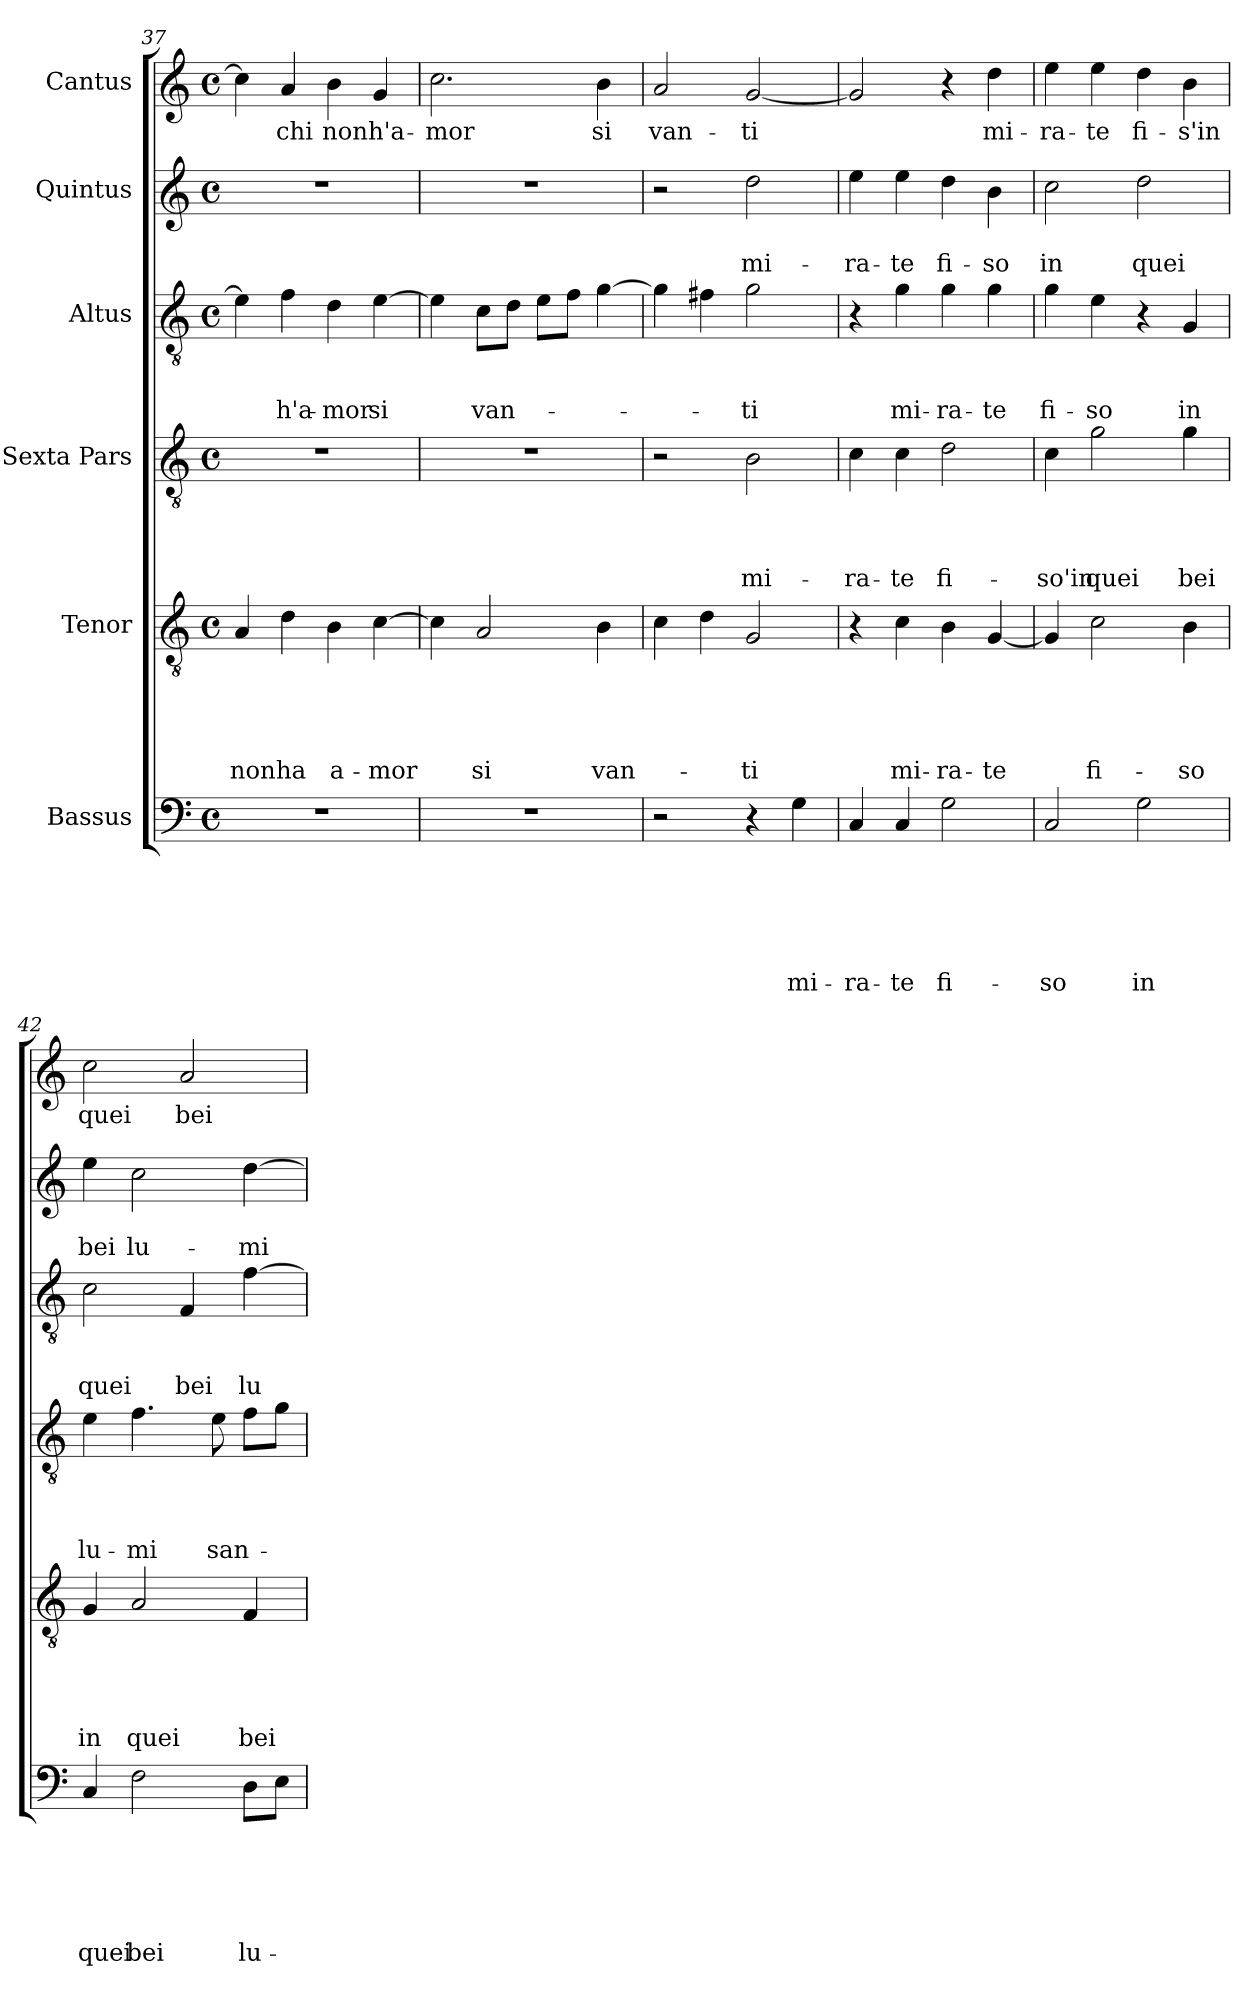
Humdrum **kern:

**kern	**text	**text	**text	**text	**text	**text	**kern	**text	**text	**text	**text	**text	**kern	**text	**text	**text	**text	**kern	**text	**text	**text	**kern	**text	**text	**kern	**text
*part6	*part6	*part6	*part6	*part6	*part6	*part6	*part5	*part5	*part5	*part5	*part5	*part5	*part4	*part4	*part4	*part4	*part4	*part3	*part3	*part3	*part3	*part2	*part2	*part2	*part1	*part1
*staff6	*staff6	*staff6	*staff6	*staff6	*staff6	*staff6	*staff5	*staff5	*staff5	*staff5	*staff5	*staff5	*staff4	*staff4	*staff4	*staff4	*staff4	*staff3	*staff3	*staff3	*staff3	*staff2	*staff2	*staff2	*staff1	*staff1
*I"Bassus	*	*	*	*	*	*	*I"Tenor	*	*	*	*	*	*I"Sexta Pars	*	*	*	*	*I"Altus	*	*	*	*I"Quintus	*	*	*I"Cantus	*
*clefF4	*	*	*	*	*	*	*clefGv2	*	*	*	*	*	*clefGv2	*	*	*	*	*clefGv2	*	*	*	*clefG2	*	*	*clefG2	*
*k[]	*	*	*	*	*	*	*k[]	*	*	*	*	*	*k[]	*	*	*	*	*k[]	*	*	*	*k[]	*	*	*k[]	*
*C:	*	*	*	*	*	*	*C:	*	*	*	*	*	*C:	*	*	*	*	*C:	*	*	*	*C:	*	*	*C:	*
*M4/4	*	*	*	*	*	*	*M4/4	*	*	*	*	*	*M4/4	*	*	*	*	*M4/4	*	*	*	*M4/4	*	*	*M4/4	*
*met(c)	*	*	*	*	*	*	*met(c)	*	*	*	*	*	*met(c)	*	*	*	*	*met(c)	*	*	*	*met(c)	*	*	*met(c)	*
=37	=37	=37	=37	=37	=37	=37	=37	=37	=37	=37	=37	=37	=37	=37	=37	=37	=37	=37	=37	=37	=37	=37	=37	=37	=37	=37
1r	.	.	.	.	.	.	4A/	.	.	.	.	non	1r	.	.	.	.	4e\]	.	.	.	1r	.	.	4cc\]	.
.	.	.	.	.	.	.	4d\	.	.	.	.	ha	.	.	.	.	.	4f\	.	.	h'a-	.	.	.	4a/	chi
.	.	.	.	.	.	.	4B\	.	.	.	.	a-	.	.	.	.	.	4d\	.	.	-mor	.	.	.	4b\	non
.	.	.	.	.	.	.	[4c\	.	.	.	.	-mor	.	.	.	.	.	[4e\	.	.	si	.	.	.	4g/	h'a-
=38	=38	=38	=38	=38	=38	=38	=38	=38	=38	=38	=38	=38	=38	=38	=38	=38	=38	=38	=38	=38	=38	=38	=38	=38	=38	=38
1r	.	.	.	.	.	.	4c\]	.	.	.	.	.	1r	.	.	.	.	4e\]	.	.	.	1r	.	.	2.cc\	-mor
.	.	.	.	.	.	.	2A/	.	.	.	.	si	.	.	.	.	.	8c\L	.	.	van-	.	.	.	.	.
.	.	.	.	.	.	.	.	.	.	.	.	.	.	.	.	.	.	8d\J	.	.	.	.	.	.	.	.
.	.	.	.	.	.	.	.	.	.	.	.	.	.	.	.	.	.	8e\L	.	.	.	.	.	.	.	.
.	.	.	.	.	.	.	.	.	.	.	.	.	.	.	.	.	.	8f\J	.	.	.	.	.	.	.	.
.	.	.	.	.	.	.	4B\	.	.	.	.	van-	.	.	.	.	.	[4g\	.	.	.	.	.	.	4b\	si
!!LO:LB:g=z
=39	=39	=39	=39	=39	=39	=39	=39	=39	=39	=39	=39	=39	=39	=39	=39	=39	=39	=39	=39	=39	=39	=39	=39	=39	=39	=39
2r	.	.	.	.	.	.	4c\	.	.	.	.	.	2r	.	.	.	.	4g\]	.	.	.	2r	.	.	2a/	van-
.	.	.	.	.	.	.	4d\	.	.	.	.	.	.	.	.	.	.	4f#X\	.	.	.	.	.	.	.	.
4r	.	.	.	.	.	.	2G/	.	.	.	.	-ti	2B\	.	.	.	mi-	2g\	.	.	-ti	2dd\	.	mi-	[2g/	-ti
4G\	.	.	.	.	.	mi-	.	.	.	.	.	.	.	.	.	.	.	.	.	.	.	.	.	.	.	.
=40	=40	=40	=40	=40	=40	=40	=40	=40	=40	=40	=40	=40	=40	=40	=40	=40	=40	=40	=40	=40	=40	=40	=40	=40	=40	=40
4C/	.	.	.	.	.	-ra-	4r	.	.	.	.	.	4c\	.	.	.	-ra-	4r	.	.	.	4ee\	.	-ra-	2g/]	.
4C/	.	.	.	.	.	-te	4c\	.	.	.	.	mi-	4c\	.	.	.	-te	4g\	.	.	mi-	4ee\	.	-te	.	.
2G\	.	.	.	.	.	fi-	4B\	.	.	.	.	-ra-	2d\	.	.	.	fi-	4g\	.	.	-ra-	4dd\	.	fi-	4r	.
.	.	.	.	.	.	.	[4G/	.	.	.	.	-te	.	.	.	.	.	4g\	.	.	-te	4b\	.	-so	4dd\	mi-
=41	=41	=41	=41	=41	=41	=41	=41	=41	=41	=41	=41	=41	=41	=41	=41	=41	=41	=41	=41	=41	=41	=41	=41	=41	=41	=41
2C/	.	.	.	.	.	-so	4G/]	.	.	.	.	.	4c\	.	.	.	-so'in	4g\	.	.	fi-	2cc\	.	in	4ee\	-ra-
.	.	.	.	.	.	.	2c\	.	.	.	.	fi-	2g\	.	.	.	quei	4e\	.	.	-so	.	.	.	4ee\	-te
2G\	.	.	.	.	.	in	.	.	.	.	.	.	.	.	.	.	.	4r	.	.	.	2dd\	.	quei	4dd\	fi-
.	.	.	.	.	.	.	4B\	.	.	.	.	-so	4g\	.	.	.	bei	4G/	.	.	in	.	.	.	4b\	-s'in
!!LO:PB:g=z
=42	=42	=42	=42	=42	=42	=42	=42	=42	=42	=42	=42	=42	=42	=42	=42	=42	=42	=42	=42	=42	=42	=42	=42	=42	=42	=42
4C/	.	.	.	.	.	quei	4G/	.	.	.	.	in	4e\	.	.	.	lu-	2c\	.	.	quei	4ee\	.	bei	2cc\	quei
2F\	.	.	.	.	.	bei	2A/	.	.	.	.	quei	4.f\	.	.	.	-mi	.	.	.	.	2cc\	.	lu-	.	.
.	.	.	.	.	.	.	.	.	.	.	.	.	.	.	.	.	.	4F/	.	.	bei	.	.	.	2a/	bei
.	.	.	.	.	.	.	.	.	.	.	.	.	8e\	.	.	.	san-	.	.	.	.	.	.	.	.	.
8D\L	.	.	.	.	.	lu-	4F/	.	.	.	.	bei	8f\L	.	.	.	.	[4f\	.	.	lu-	[4dd\	.	-mi	.	.
8E\J	.	.	.	.	.	.	.	.	.	.	.	.	8g\J	.	.	.	.	.	.	.	.	.	.	.	.	.
=	=	=	=	=	=	=	=	=	=	=	=	=	=	=	=	=	=	=	=	=	=	=	=	=	=	=
*-	*-	*-	*-	*-	*-	*-	*-	*-	*-	*-	*-	*-	*-	*-	*-	*-	*-	*-	*-	*-	*-	*-	*-	*-	*-	*-
